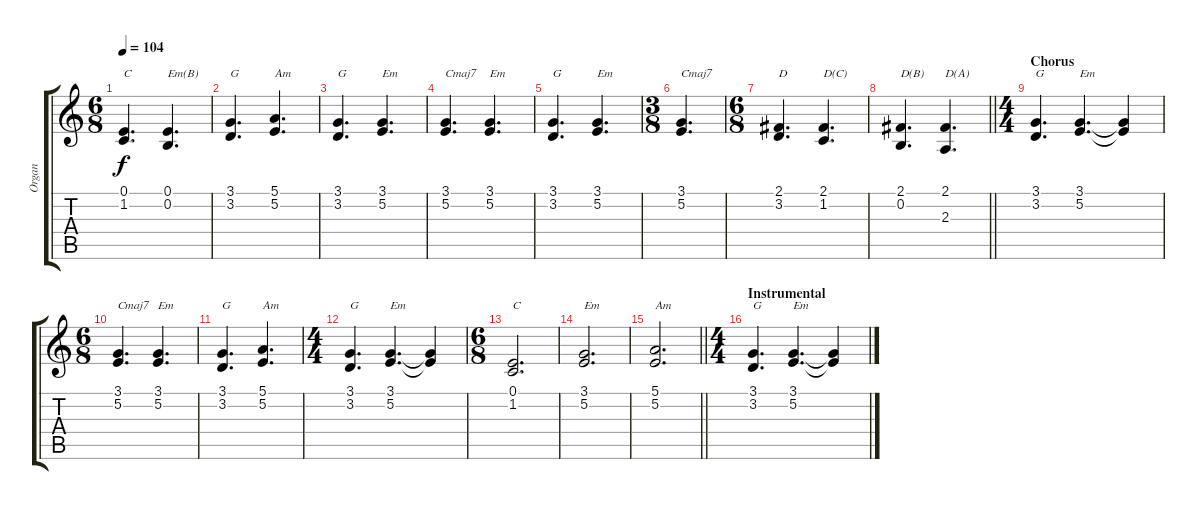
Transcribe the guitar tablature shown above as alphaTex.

\track ("Organ" "Organ") {instrument percussiveorgan}
\staff {score tabs}
\tuning (E4 B3 G3 D3 A2 E2) {hide}
\ts (6 8)
\tempo 104
\clef g2
\ks c
(0.1 1.2).4{d txt "C" dy f} (0.1 0.2).4{d txt "Em(B)"} |
(3.1 3.2).4{d txt "G"} (5.1 5.2).4{d txt "Am"} |
(3.1 3.2).4{d txt "G"} (3.1 5.2).4{d txt "Em"} |
(3.1 5.2).4{d txt "Cmaj7"} (3.1 5.2).4{d txt "Em"} |
(3.1 3.2).4{d txt "G"} (3.1 5.2).4{d txt "Em"} |
\ts (3 8)
(3.1 5.2).4{d txt "Cmaj7"} |
\ts (6 8)
(2.1 3.2).4{d txt "D"} (2.1 1.2).4{d txt "D(C)"} |
\barLineRight lightlight
(2.1 0.2).4{d txt "D(B)"} (2.1 2.3).4{d txt "D(A)"} |
\ts (4 4)
\section ("" "Chorus")
(3.1 3.2).4{d txt "G"} (3.1 5.2).4{d txt "Em"} (3.1{t} 5.2{t}).4 |
\ts (6 8)
(3.1 5.2).4{d txt "Cmaj7"} (3.1 5.2).4{d txt "Em"} |
(3.1 3.2).4{d txt "G"} (5.1 5.2).4{d txt "Am"} |
\ts (4 4)
(3.1 3.2).4{d txt "G"} (3.1 5.2).4{d txt "Em"} (3.1{t} 5.2{t}).4 |
\ts (6 8)
(0.1 1.2).2{d txt "C"} |
(3.1 5.2).2{d txt "Em"} |
\barLineRight lightlight
(5.1 5.2).2{d txt "Am"} |
\ts (4 4)
\section ("" "Instrumental")
(3.1 3.2).4{d txt "G"} (3.1 5.2).4{d txt "Em"} (3.1{t} 5.2{t}).4
